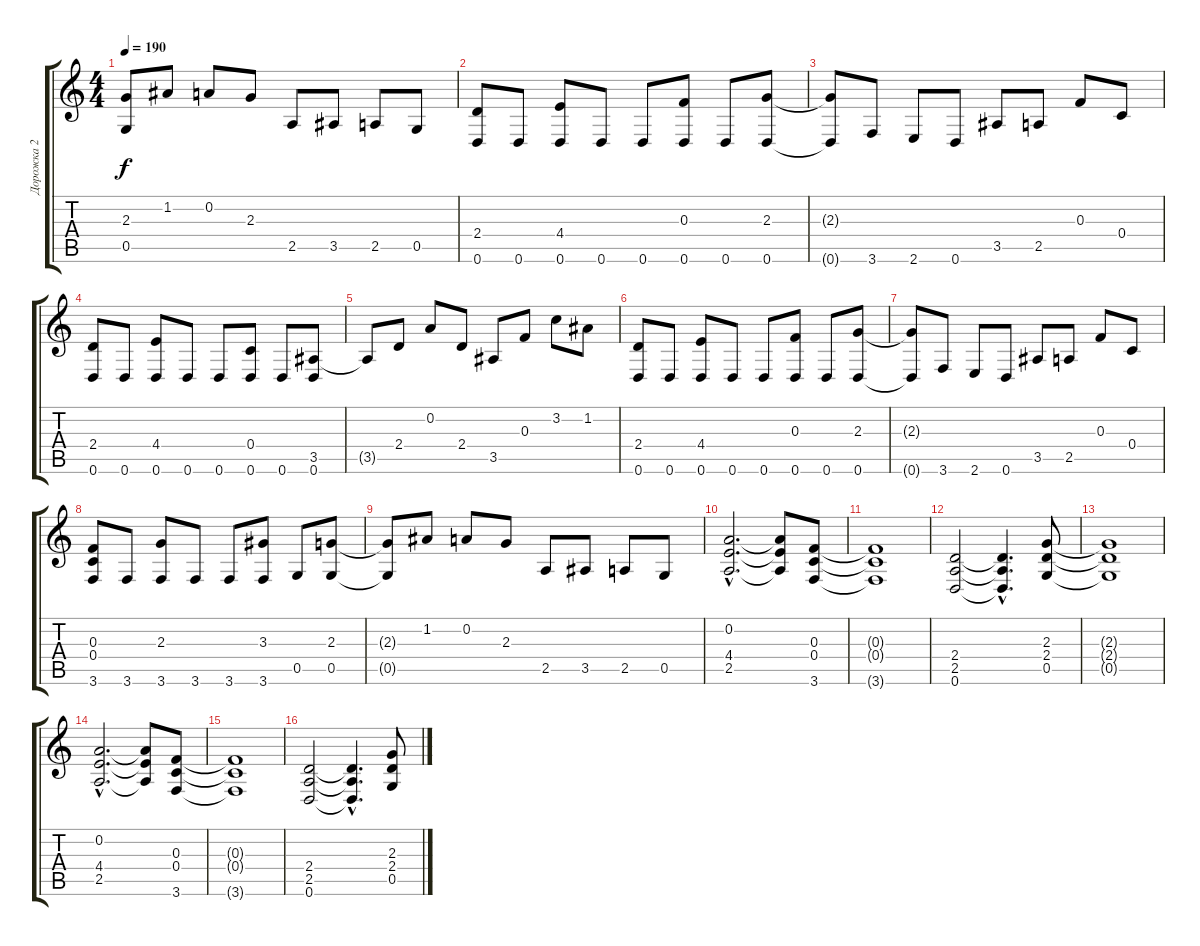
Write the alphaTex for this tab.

\track ("Дорожка 2" "Дорожка 2") {instrument overdrivenguitar}
\staff {score tabs}
\tuning (D4 A3 F3 C3 G2 D2) {hide}
\ts (4 4)
\tempo 190
\clef g2
\ks c
(2.3{t} 0.5{t}).8{dy f} 1.2.8 0.2.8 2.3.8 2.5.8 3.5.8 2.5.8 0.5.8 |
(2.4 0.6).8 0.6.8 (4.4 0.6).8 0.6.8 0.6.8 (0.3 0.6).8 0.6.8 (2.3 0.6).8 |
(2.3{t} 0.6{t}).8 3.6.8 2.6.8 0.6.8 3.5.8 2.5.8 0.3.8 0.4.8 |
(2.4 0.6).8 0.6.8 (4.4 0.6).8 0.6.8 0.6.8 (0.4 0.6).8 0.6.8 (3.5 0.6).8 |
3.5{t}.8 2.4.8 0.2.8 2.4.8 3.5.8 0.3.8 3.2.8 1.2.8 |
(2.4 0.6).8 0.6.8 (4.4 0.6).8 0.6.8 0.6.8 (0.3 0.6).8 0.6.8 (2.3 0.6).8 |
(2.3{t} 0.6{t}).8 3.6.8 2.6.8 0.6.8 3.5.8 2.5.8 0.3.8 0.4.8 |
(0.3 0.4 3.6).8 3.6.8 (2.3 3.6).8 3.6.8 3.6.8 (3.3 3.6).8 0.5.8 (2.3 0.5).8 |
(2.3{t} 0.5{t}).8 1.2.8 0.2.8 2.3.8 2.5.8 3.5.8 2.5.8 0.5.8 |
(0.2{hac} 4.4{hac} 2.5{hac}).2{d} (0.2{t} 4.4{t} 2.5{t}).8 (0.3 0.4 3.6).8 |
(0.3{t} 0.4{t} 3.6{t}).1 |
(2.4 2.5 0.6).2 (2.4{hac t} 2.5{hac t} 0.6{hac t}).4{d} (2.3 2.4 0.5).8 |
(2.3{t} 2.4{t} 0.5{t}).1 |
(0.2{hac} 4.4{hac} 2.5{hac}).2{d} (0.2{t} 4.4{t} 2.5{t}).8 (0.3 0.4 3.6).8 |
(0.3{t} 0.4{t} 3.6{t}).1 |
(2.4 2.5 0.6).2 (2.4{hac t} 2.5{hac t} 0.6{hac t}).4{d} (2.3 2.4 0.5).8
